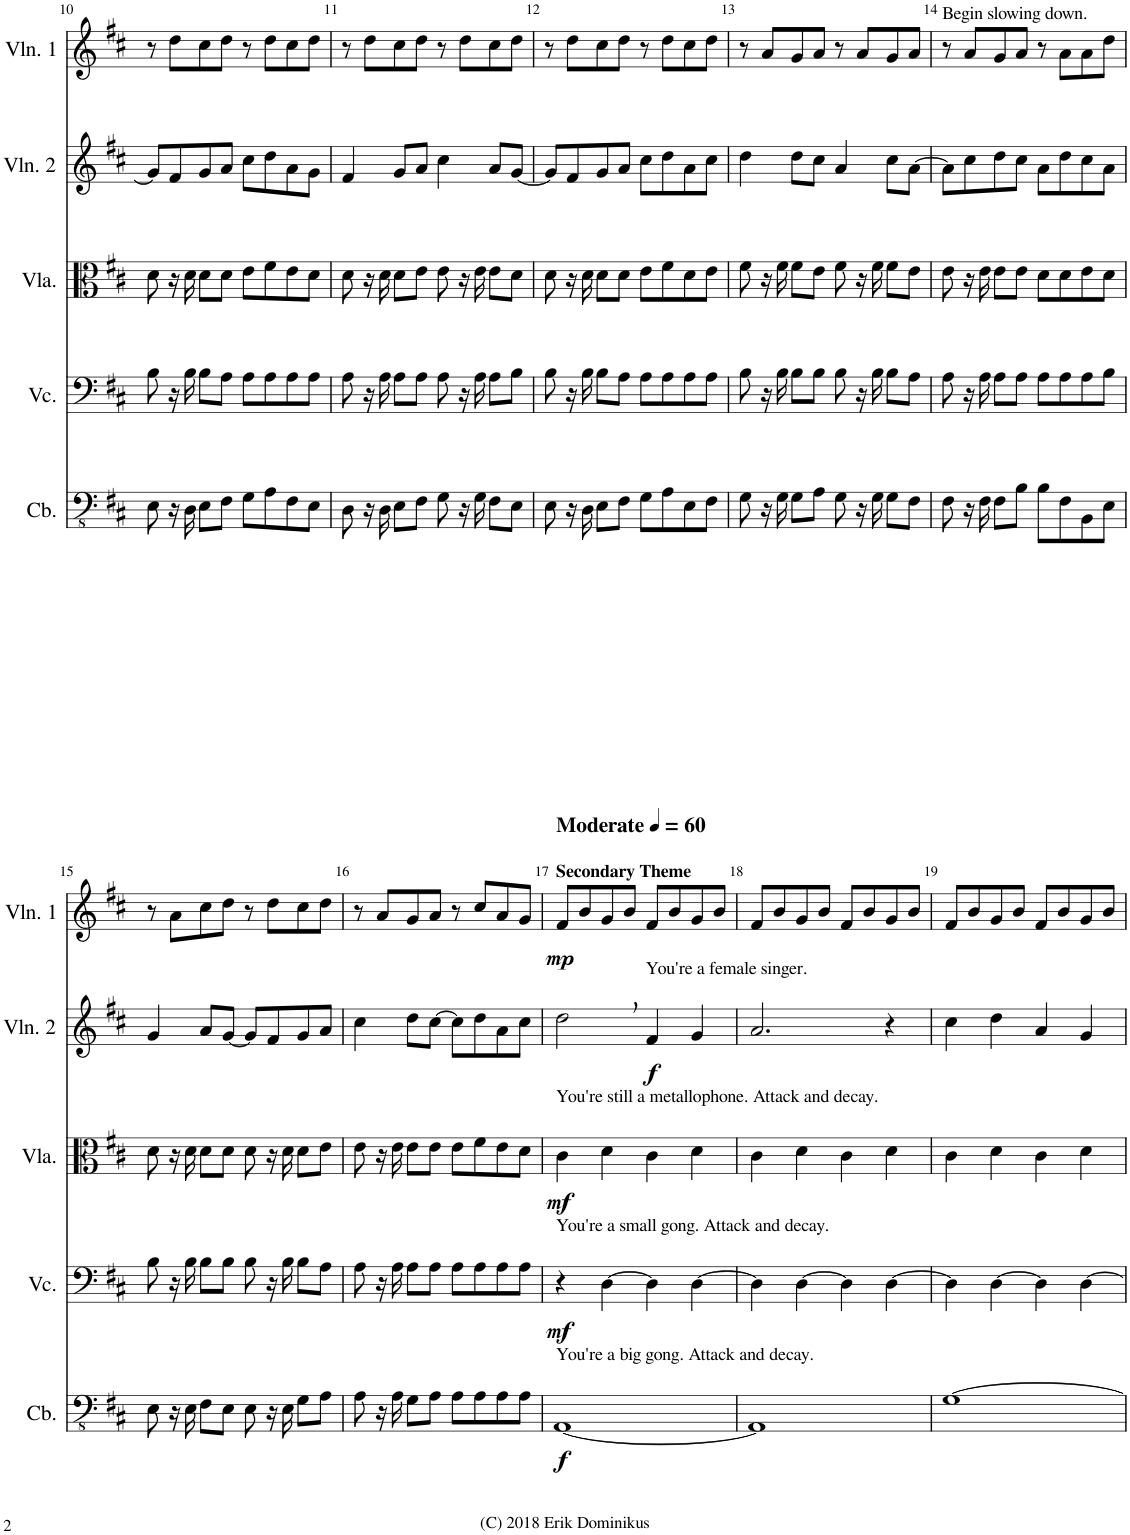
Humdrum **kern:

**kern	**dynam	**kern	**dynam	**kern	**dynam	**kern	**dynam	**kern	**dynam
*part5	*part5	*part4	*part4	*part3	*part3	*part2	*part2	*part1	*part1
*staff5	*staff5	*staff4	*staff4	*staff3	*staff3	*staff2	*staff2	*staff1	*staff1
*I"Contrabass	*	*I"Violoncello	*	*I"Viola	*	*I"Violin 2	*	*I"Violin 1	*
*I'Cb.	*	*I'Vc.	*	*I'Vla.	*	*I'Vln. 2	*	*I'Vln. 1	*
!!LO:PB:g=z
*clefFv4	*	*clefF4	*	*clefC3	*	*clefG2	*	*clefG2	*
*k[f#c#]	*	*k[f#c#]	*	*k[f#c#]	*	*k[f#c#]	*	*k[f#c#]	*
*M4/4	*	*M4/4	*	*M4/4	*	*M4/4	*	*M4/4	*
=10	=10	=10	=10	=10	=10	=10	=10	=10	=10
8EE\	.	8B\	.	8d\	.	8g/L]	.	8r	.
16r	.	16r	.	16r	.	8f#/	.	8dd\L	.
16DD\	.	16B\	.	16d\	.	.	.	.	.
8EE\L	.	8B\L	.	8d\L	.	8g/	.	8cc#\	.
8FF#\J	.	8A\J	.	8d\J	.	8a/J	.	8dd\J	.
8GG\L	.	8A\L	.	8e\L	.	8cc#\L	.	8r	.
8AA\	.	8A\	.	8f#\	.	8dd\	.	8dd\L	.
8FF#\	.	8A\	.	8e\	.	8a\	.	8cc#\	.
8EE\J	.	8A\J	.	8d\J	.	8g\J	.	8dd\J	.
=11	=11	=11	=11	=11	=11	=11	=11	=11	=11
8DD\	.	8A\	.	8d\	.	4f#/	.	8r	.
16r	.	16r	.	16r	.	.	.	8dd\L	.
16DD\	.	16A\	.	16d\	.	.	.	.	.
8EE\L	.	8A\L	.	8d\L	.	8g/L	.	8cc#\	.
8FF#\J	.	8A\J	.	8e\J	.	8a/J	.	8dd\J	.
8GG\	.	8A\	.	8e\	.	4cc#\	.	8r	.
16r	.	16r	.	16r	.	.	.	8dd\L	.
16GG\	.	16A\	.	16e\	.	.	.	.	.
8FF#\L	.	8A\L	.	8e\L	.	8a/L	.	8cc#\	.
8EE\J	.	8B\J	.	8d\J	.	[8g/J	.	8dd\J	.
=12	=12	=12	=12	=12	=12	=12	=12	=12	=12
8EE\	.	8B\	.	8d\	.	8g/L]	.	8r	.
16r	.	16r	.	16r	.	8f#/	.	8dd\L	.
16DD\	.	16B\	.	16d\	.	.	.	.	.
8EE\L	.	8B\L	.	8d\L	.	8g/	.	8cc#\	.
8FF#\J	.	8A\J	.	8d\J	.	8a/J	.	8dd\J	.
8GG\L	.	8A\L	.	8e\L	.	8cc#\L	.	8r	.
8AA\	.	8A\	.	8f#\	.	8dd\	.	8dd\L	.
8EE\	.	8A\	.	8d\	.	8a\	.	8cc#\	.
8FF#\J	.	8A\J	.	8e\J	.	8cc#\J	.	8dd\J	.
=13	=13	=13	=13	=13	=13	=13	=13	=13	=13
8GG\	.	8B\	.	8f#\	.	4dd\	.	8r	.
16r	.	16r	.	16r	.	.	.	8a/L	.
16GG\	.	16B\	.	16f#\	.	.	.	.	.
8GG\L	.	8B\L	.	8f#\L	.	8dd\L	.	8g/	.
8AA\J	.	8B\J	.	8e\J	.	8cc#\J	.	8a/J	.
8GG\	.	8B\	.	8f#\	.	4a/	.	8r	.
16r	.	16r	.	16r	.	.	.	8a/L	.
16GG\	.	16B\	.	16f#\	.	.	.	.	.
8GG\L	.	8B\L	.	8f#\L	.	8cc#\L	.	8g/	.
8FF#\J	.	8A\J	.	8e\J	.	[8a\J	.	8a/J	.
=14	=14	=14	=14	=14	=14	=14	=14	=14	=14
!	!	!	!	!	!	!	!	!LO:TX:a:t=Begin slowing down.	!
8FF#\	.	8A\	.	8e\	.	8a\L]	.	8r	.
16r	.	16r	.	16r	.	8cc#\	.	8a/L	.
16FF#\	.	16A\	.	16e\	.	.	.	.	.
8FF#\L	.	8A\L	.	8e\L	.	8dd\	.	8g/	.
8BB\J	.	8A\J	.	8e\J	.	8cc#\J	.	8a/J	.
8BB\L	.	8A\L	.	8d\L	.	8a\L	.	8r	.
8FF#\	.	8A\	.	8d\	.	8dd\	.	8a\L	.
8BBB\	.	8A\	.	8e\	.	8cc#\	.	8a\	.
8EE\J	.	8B\J	.	8d\J	.	8a\J	.	8dd\J	.
!!LO:LB:g=z
=15	=15	=15	=15	=15	=15	=15	=15	=15	=15
8EE\	.	8B\	.	8d\	.	4g/	.	8r	.
16r	.	16r	.	16r	.	.	.	8a\L	.
16EE\	.	16B\	.	16d\	.	.	.	.	.
8FF#\L	.	8B\L	.	8d\L	.	8a/L	.	8cc#\	.
8EE\J	.	8B\J	.	8d\J	.	[8g/J	.	8dd\J	.
8EE\	.	8B\	.	8d\	.	8g/L]	.	8r	.
16r	.	16r	.	16r	.	8f#/	.	8dd\L	.
16EE\	.	16B\	.	16d\	.	.	.	.	.
8GG\L	.	8B\L	.	8d\L	.	8g/	.	8cc#\	.
8AA\J	.	8A\J	.	8e\J	.	8a/J	.	8dd\J	.
=16	=16	=16	=16	=16	=16	=16	=16	=16	=16
8AA\	.	8A\	.	8e\	.	4cc#\	.	8r	.
16r	.	16r	.	16r	.	.	.	8a/L	.
16AA\	.	16A\	.	16e\	.	.	.	.	.
8GG\L	.	8A\L	.	8e\L	.	8dd\L	.	8g/	.
8AA\J	.	8A\J	.	8e\J	.	[8cc#\J	.	8a/J	.
8AA\L	.	8A\L	.	8e\L	.	8cc#\L]	.	8r	.
8AA\	.	8A\	.	8f#\	.	8dd\	.	8cc#/L	.
8AA\	.	8A\	.	8e\	.	8a\	.	8a/	.
8AA\J	.	8A\J	.	8d\J	.	8cc#\J	.	8g/J	.
=17	=17	=17	=17	=17	=17	=17	=17	=17	=17
*	*	*	*	*	*	*	*	*MM60	*
!	!	!	!	!	!	!	!	!LO:TX:a:B:t=Moderate	!
!	!	!	!	!	!	!	!	!LO:TX:a:B:t=Secondary Theme	!
!	!	!	!	!LO:TX:a:t=You're still a metallophone. Attack and decay.	!	!	!	!	!
!	!	!LO:TX:a:t=You're a small gong. Attack and decay.	!	!	!	!	!	!	!
!LO:TX:a:t=You're a big gong. Attack and decay.	!	!	!	!	!	!	!	!	!
!	!LO:DY:b	!	!LO:DY:b	!	!LO:DY:b	!	!	!	!LO:DY:b
[1AAA	f	4r	mf	4c#\	mf	2dd,\	.	8f#/L	mp
.	.	.	.	.	.	.	.	8b/	.
.	.	[4D\	.	4d\	.	.	.	8g/	.
.	.	.	.	.	.	.	.	8b/J	.
!	!	!	!	!	!	!LO:TX:a:t=You're a female singer.	!	!	!
!	!	!	!	!	!	!	!LO:DY:b	!	!
.	.	4D\]	.	4c#\	.	4f#/	f	8f#/L	.
.	.	.	.	.	.	.	.	8b/	.
.	.	[4D\	.	4d\	.	4g/	.	8g/	.
.	.	.	.	.	.	.	.	8b/J	.
=18	=18	=18	=18	=18	=18	=18	=18	=18	=18
1AAA]	.	4D\]	.	4c#\	.	2.a/	.	8f#/L	.
.	.	.	.	.	.	.	.	8b/	.
.	.	[4D\	.	4d\	.	.	.	8g/	.
.	.	.	.	.	.	.	.	8b/J	.
.	.	4D\]	.	4c#\	.	.	.	8f#/L	.
.	.	.	.	.	.	.	.	8b/	.
.	.	[4D\	.	4d\	.	4r	.	8g/	.
.	.	.	.	.	.	.	.	8b/J	.
=19	=19	=19	=19	=19	=19	=19	=19	=19	=19
[1GG	.	4D\]	.	4c#\	.	4cc#\	.	8f#/L	.
.	.	.	.	.	.	.	.	8b/	.
.	.	[4D\	.	4d\	.	4dd\	.	8g/	.
.	.	.	.	.	.	.	.	8b/J	.
.	.	4D\]	.	4c#\	.	4a/	.	8f#/L	.
.	.	.	.	.	.	.	.	8b/	.
.	.	[4D\	.	4d\	.	4g/	.	8g/	.
.	.	.	.	.	.	.	.	8b/J	.
=	=	=	=	=	=	=	=	=	=
*-	*-	*-	*-	*-	*-	*-	*-	*-	*-
